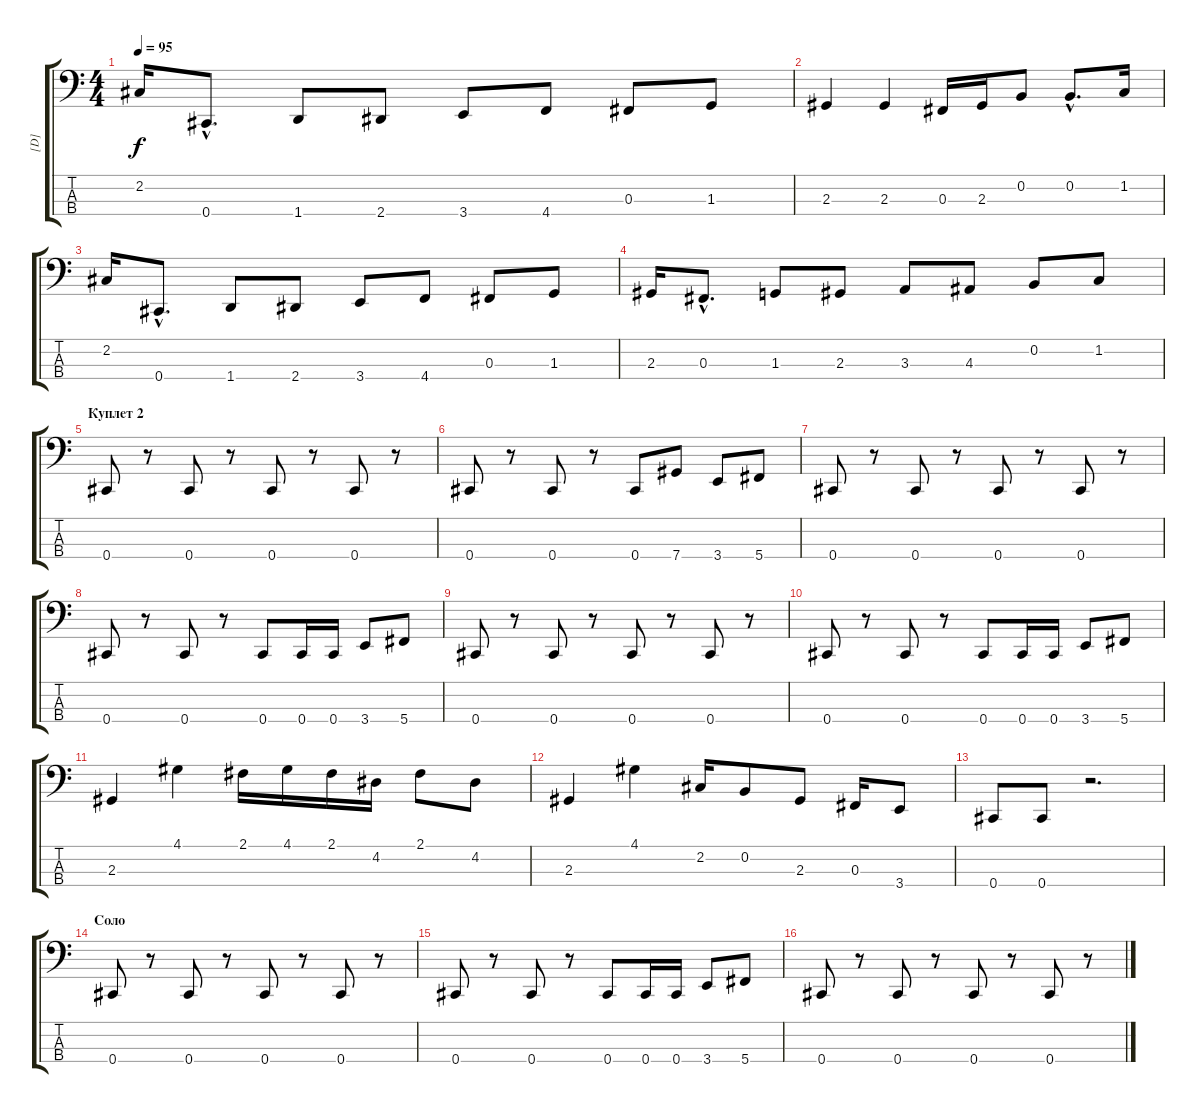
\track ("[D]" "[D]") {instrument electricbasspick}
\staff {score tabs}
\tuning (E2 B1 Gb1 Db1) {hide}
\ts (4 4)
\tempo 95
\clef f4
\ks c
2.2.16{dy f} 0.4{hac}.8{d} 1.4.8 2.4.8 3.4.8 4.4.8 0.3.8 1.3.8 |
2.3.4 2.3.4 0.3.16 2.3.16 0.2.8 0.2{hac}.8{d} 1.2.16 |
2.2.16 0.4{hac}.8{d} 1.4.8 2.4.8 3.4.8 4.4.8 0.3.8 1.3.8 |
2.3.16 0.3{hac}.8{d} 1.3.8 2.3.8 3.3.8 4.3.8 0.2.8 1.2.8 |
\section ("" "Куплет 2")
0.4.8 r.8 0.4.8 r.8 0.4.8 r.8 0.4.8 r.8 |
0.4.8 r.8 0.4.8 r.8 0.4.8 7.4.8 3.4.8 5.4.8 |
\section ("" "")
0.4.8 r.8 0.4.8 r.8 0.4.8 r.8 0.4.8 r.8 |
0.4.8 r.8 0.4.8 r.8 0.4.8 0.4.16 0.4.16 3.4.8 5.4.8 |
0.4.8 r.8 0.4.8 r.8 0.4.8 r.8 0.4.8 r.8 |
0.4.8 r.8 0.4.8 r.8 0.4.8 0.4.16 0.4.16 3.4.8 5.4.8 |
2.3.4 4.1.4 2.1.16 4.1.16 2.1.16 4.2.16 2.1.8 4.2.8 |
2.3.4 4.1.4 2.2.16 0.2.8 2.3.8 0.3.16 3.4.8 |
0.4.8 0.4.8 r.2{d} |
\section ("" "Соло")
0.4.8 r.8 0.4.8 r.8 0.4.8 r.8 0.4.8 r.8 |
0.4.8 r.8 0.4.8 r.8 0.4.8 0.4.16 0.4.16 3.4.8 5.4.8 |
0.4.8 r.8 0.4.8 r.8 0.4.8 r.8 0.4.8 r.8
